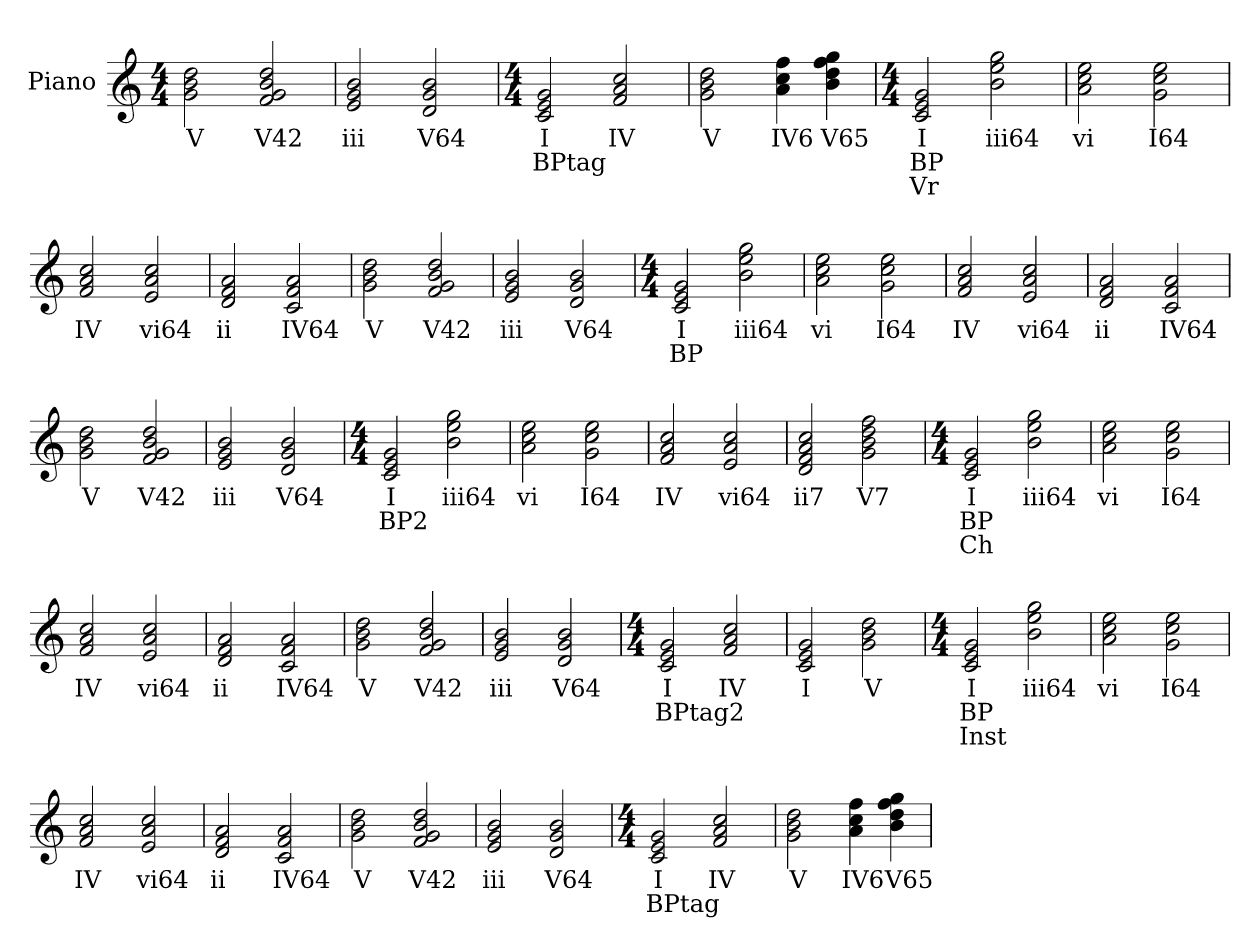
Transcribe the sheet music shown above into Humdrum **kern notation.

**kern	**text	**text	**text
*part1	*part1	*part1	*part1
*staff1	*staff1	*staff1	*staff1
*I"Piano	*	*	*
*I'Pno	*	*	*
*k[]	*	*	*
*C:	*	*	*
*M4/4	*	*	*
=	=	=	=
2g 2b 2dd	V	.	.
2f 2g 2b 2dd	V42	.	.
=	=	=	=
*k[]	*	*	*
*C:	*	*	*
2e 2g 2b	iii	.	.
2d 2g 2b	V64	.	.
=	=	=	=
*k[]	*	*	*
*C:	*	*	*
*M4/4	*	*	*
2c 2e 2g	I	BPtag	.
2f 2a 2cc	IV	.	.
=	=	=	=
*k[]	*	*	*
*C:	*	*	*
2g 2b 2dd	V	.	.
4a 4cc 4ff	IV6	.	.
4b 4dd 4ff 4gg	V65	.	.
=	=	=	=
*k[]	*	*	*
*C:	*	*	*
*M4/4	*	*	*
2c 2e 2g	I	BP	Vr
2b 2ee 2gg	iii64	.	.
=	=	=	=
*k[]	*	*	*
*C:	*	*	*
2a 2cc 2ee	vi	.	.
2g 2cc 2ee	I64	.	.
=	=	=	=
*k[]	*	*	*
*C:	*	*	*
2f 2a 2cc	IV	.	.
2e 2a 2cc	vi64	.	.
=	=	=	=
*k[]	*	*	*
*C:	*	*	*
2d 2f 2a	ii	.	.
2c 2f 2a	IV64	.	.
=	=	=	=
*k[]	*	*	*
*C:	*	*	*
2g 2b 2dd	V	.	.
2f 2g 2b 2dd	V42	.	.
=	=	=	=
*k[]	*	*	*
*C:	*	*	*
2e 2g 2b	iii	.	.
2d 2g 2b	V64	.	.
=	=	=	=
*k[]	*	*	*
*C:	*	*	*
*M4/4	*	*	*
2c 2e 2g	I	BP	.
2b 2ee 2gg	iii64	.	.
=	=	=	=
*k[]	*	*	*
*C:	*	*	*
2a 2cc 2ee	vi	.	.
2g 2cc 2ee	I64	.	.
=	=	=	=
*k[]	*	*	*
*C:	*	*	*
2f 2a 2cc	IV	.	.
2e 2a 2cc	vi64	.	.
=	=	=	=
*k[]	*	*	*
*C:	*	*	*
2d 2f 2a	ii	.	.
2c 2f 2a	IV64	.	.
=	=	=	=
*k[]	*	*	*
*C:	*	*	*
2g 2b 2dd	V	.	.
2f 2g 2b 2dd	V42	.	.
=	=	=	=
*k[]	*	*	*
*C:	*	*	*
2e 2g 2b	iii	.	.
2d 2g 2b	V64	.	.
=	=	=	=
*k[]	*	*	*
*C:	*	*	*
*M4/4	*	*	*
2c 2e 2g	I	BP2	.
2b 2ee 2gg	iii64	.	.
=	=	=	=
*k[]	*	*	*
*C:	*	*	*
2a 2cc 2ee	vi	.	.
2g 2cc 2ee	I64	.	.
=	=	=	=
*k[]	*	*	*
*C:	*	*	*
2f 2a 2cc	IV	.	.
2e 2a 2cc	vi64	.	.
=	=	=	=
*k[]	*	*	*
*C:	*	*	*
2d 2f 2a 2cc	ii7	.	.
2g 2b 2dd 2ff	V7	.	.
=	=	=	=
*k[]	*	*	*
*C:	*	*	*
*M4/4	*	*	*
2c 2e 2g	I	BP	Ch
2b 2ee 2gg	iii64	.	.
=	=	=	=
*k[]	*	*	*
*C:	*	*	*
2a 2cc 2ee	vi	.	.
2g 2cc 2ee	I64	.	.
=	=	=	=
*k[]	*	*	*
*C:	*	*	*
2f 2a 2cc	IV	.	.
2e 2a 2cc	vi64	.	.
=	=	=	=
*k[]	*	*	*
*C:	*	*	*
2d 2f 2a	ii	.	.
2c 2f 2a	IV64	.	.
=	=	=	=
*k[]	*	*	*
*C:	*	*	*
2g 2b 2dd	V	.	.
2f 2g 2b 2dd	V42	.	.
=	=	=	=
*k[]	*	*	*
*C:	*	*	*
2e 2g 2b	iii	.	.
2d 2g 2b	V64	.	.
=	=	=	=
*k[]	*	*	*
*C:	*	*	*
*M4/4	*	*	*
2c 2e 2g	I	BPtag2	.
2f 2a 2cc	IV	.	.
=	=	=	=
*k[]	*	*	*
*C:	*	*	*
2c 2e 2g	I	.	.
2g 2b 2dd	V	.	.
=	=	=	=
*k[]	*	*	*
*C:	*	*	*
*M4/4	*	*	*
2c 2e 2g	I	BP	Inst
2b 2ee 2gg	iii64	.	.
=	=	=	=
*k[]	*	*	*
*C:	*	*	*
2a 2cc 2ee	vi	.	.
2g 2cc 2ee	I64	.	.
=	=	=	=
*k[]	*	*	*
*C:	*	*	*
2f 2a 2cc	IV	.	.
2e 2a 2cc	vi64	.	.
=	=	=	=
*k[]	*	*	*
*C:	*	*	*
2d 2f 2a	ii	.	.
2c 2f 2a	IV64	.	.
=	=	=	=
*k[]	*	*	*
*C:	*	*	*
2g 2b 2dd	V	.	.
2f 2g 2b 2dd	V42	.	.
=	=	=	=
*k[]	*	*	*
*C:	*	*	*
2e 2g 2b	iii	.	.
2d 2g 2b	V64	.	.
=	=	=	=
*k[]	*	*	*
*C:	*	*	*
*M4/4	*	*	*
2c 2e 2g	I	BPtag	.
2f 2a 2cc	IV	.	.
=	=	=	=
*k[]	*	*	*
*C:	*	*	*
2g 2b 2dd	V	.	.
4a 4cc 4ff	IV6	.	.
4b 4dd 4ff 4gg	V65	.	.
=	=	=	=
*-	*-	*-	*-
